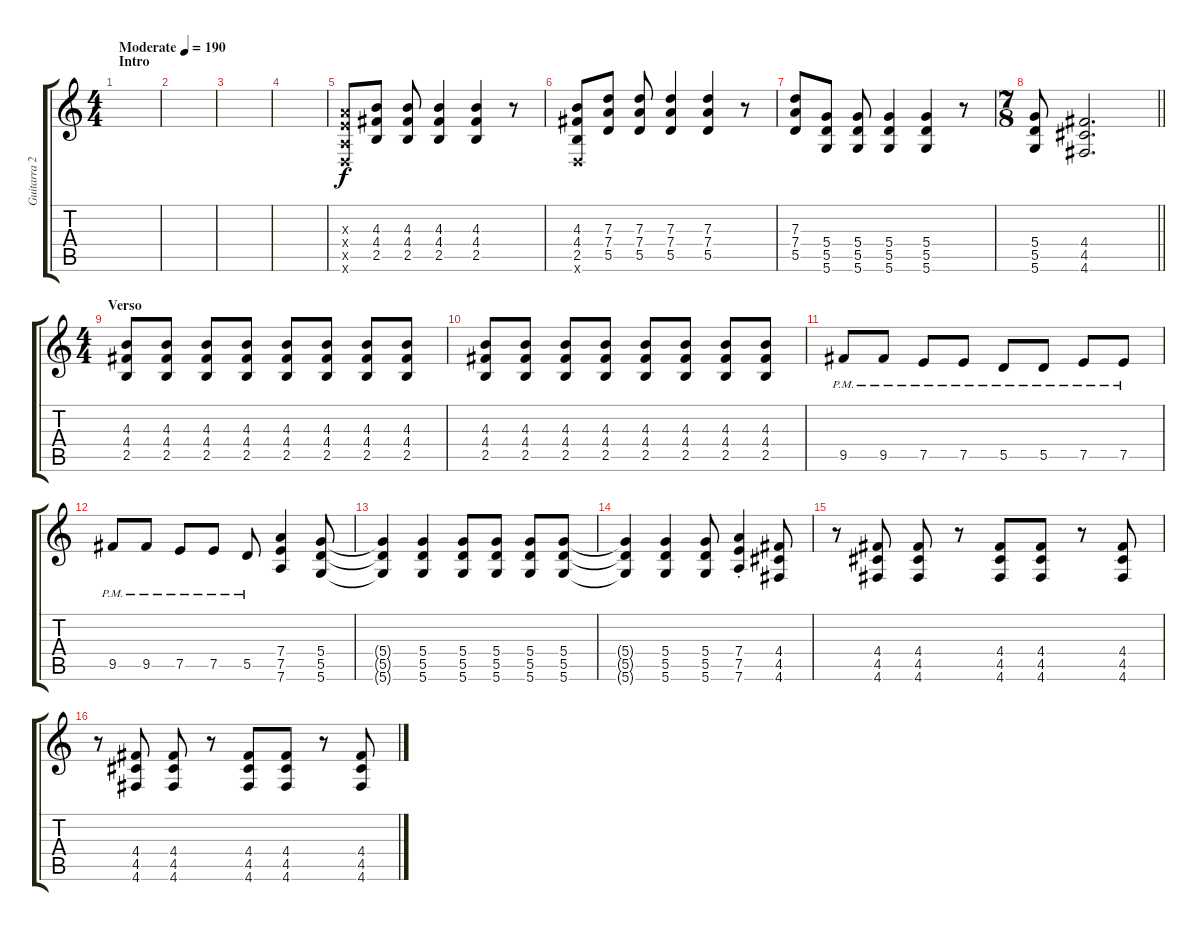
\track ("Guitarra 2" "Guitarra 2") {instrument distortionguitar bank 255}
\staff {score tabs}
\tuning (E4 B3 G3 D3 A2 D2) {hide}
\ts (4 4)
\section ("" "Intro")
\tempo (190 "Moderate")
\clef g2
\ks c
|
|
|
|
(2.3{x} 2.4{x} 0.5{x} 0.6{x}).8 (4.3 4.4 2.5).8 (4.3 4.4 2.5).8 (4.3 4.4 2.5).4 (4.3 4.4 2.5).4 r.8 |
(4.3 4.4 2.5 0.6{x}).8 (7.3 7.4 5.5).8 (7.3 7.4 5.5).8 (7.3 7.4 5.5).4 (7.3 7.4 5.5).4 r.8 |
(7.3 7.4 5.5).8 (5.4 5.5 5.6).8 (5.4 5.5 5.6).8 (5.4 5.5 5.6).4 (5.4 5.5 5.6).4 r.8 |
\ts (7 8)
\barLineRight lightlight
(5.4 5.5 5.6).8 (4.4 4.5 4.6).2{d} |
\ts (4 4)
\section ("" "Verso")
(4.3 4.4 2.5).8 (4.3 4.4 2.5).8 (4.3 4.4 2.5).8 (4.3 4.4 2.5).8 (4.3 4.4 2.5).8 (4.3 4.4 2.5).8 (4.3 4.4 2.5).8 (4.3 4.4 2.5).8 |
(4.3 4.4 2.5).8 (4.3 4.4 2.5).8 (4.3 4.4 2.5).8 (4.3 4.4 2.5).8 (4.3 4.4 2.5).8 (4.3 4.4 2.5).8 (4.3 4.4 2.5).8 (4.3 4.4 2.5).8 |
9.5{pm}.8 9.5{pm}.8 7.5{pm}.8 7.5{pm}.8 5.5{pm}.8 5.5{pm}.8 7.5{pm}.8 7.5{pm}.8 |
9.5{pm}.8 9.5{pm}.8 7.5{pm}.8 7.5{pm}.8 5.5{pm}.8 (7.4 7.5 7.6).4 (5.4 5.5 5.6).8 |
(5.4{t} 5.5{t} 5.6{t}).4 (5.4 5.5 5.6).4 (5.4 5.5 5.6).8 (5.4 5.5 5.6).8 (5.4 5.5 5.6).8 (5.4 5.5 5.6).8 |
(5.4{t} 5.5{t} 5.6{t}).4 (5.4 5.5 5.6).4 (5.4 5.5 5.6).8 (7.4{st} 7.5{st} 7.6{st}).4 (4.4 4.5 4.6).8 |
r.8 (4.4 4.5 4.6).8 (4.4 4.5 4.6).8 r.8 (4.4 4.5 4.6).8 (4.4 4.5 4.6).8 r.8 (4.4 4.5 4.6).8 |
r.8 (4.4 4.5 4.6).8 (4.4 4.5 4.6).8 r.8 (4.4 4.5 4.6).8 (4.4 4.5 4.6).8 r.8 (4.4 4.5 4.6).8
